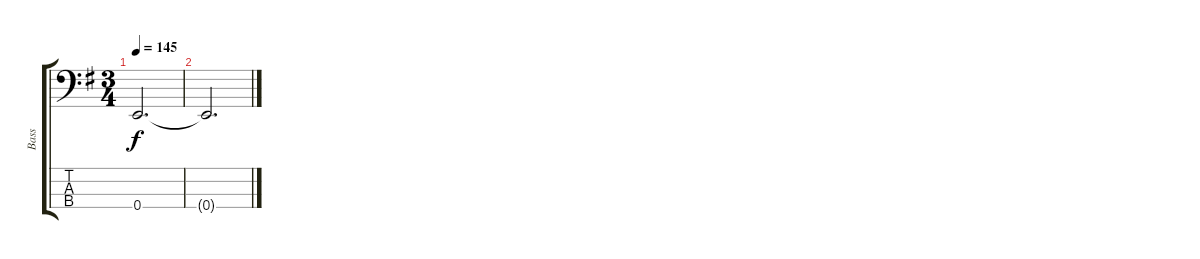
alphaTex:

\track ("Bass" "Bass") {instrument electricbassfinger}
\staff {score tabs}
\tuning (G2 D2 A1 E1) {hide}
\ts (3 4)
\tempo 145
\clef f4
\ks g
0.4{t}.2{d dy f} |
0.4{t}.2{d}
